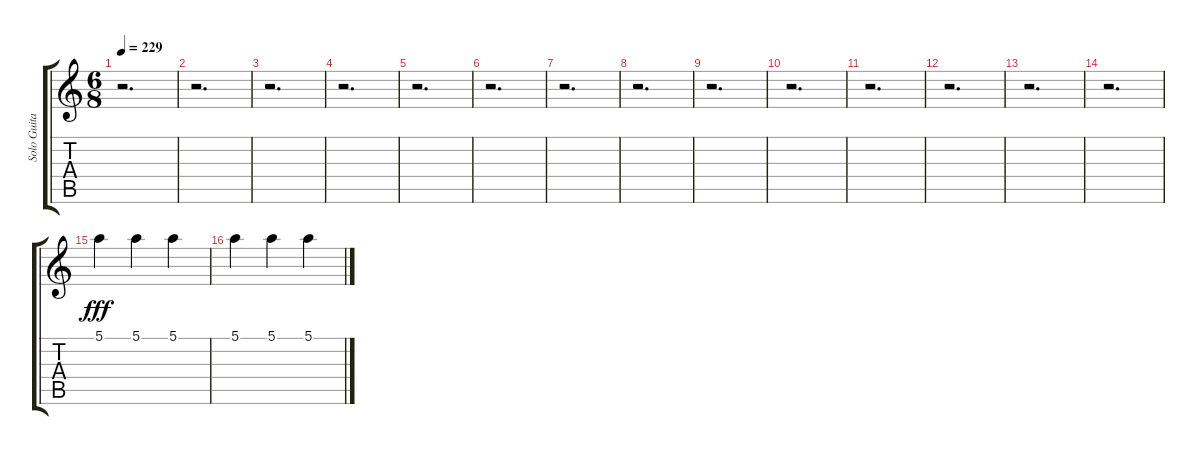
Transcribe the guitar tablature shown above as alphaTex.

\track ("Solo Guitar2" "Solo Guita") {instrument overdrivenguitar}
\staff {score tabs}
\tuning (E4 B3 G3 D3 A2 E2) {hide}
\ts (6 8)
\tempo 229
\clef g2
\ks c
r.2{d dy f} |
r.2{d} |
r.2{d} |
r.2{d} |
r.2{d} |
r.2{d} |
r.2{d} |
r.2{d} |
r.2{d} |
r.2{d} |
r.2{d} |
r.2{d} |
r.2{d} |
r.2{d} |
5.1.4{dy fff} 5.1.4 5.1.4 |
5.1.4 5.1.4 5.1.4
